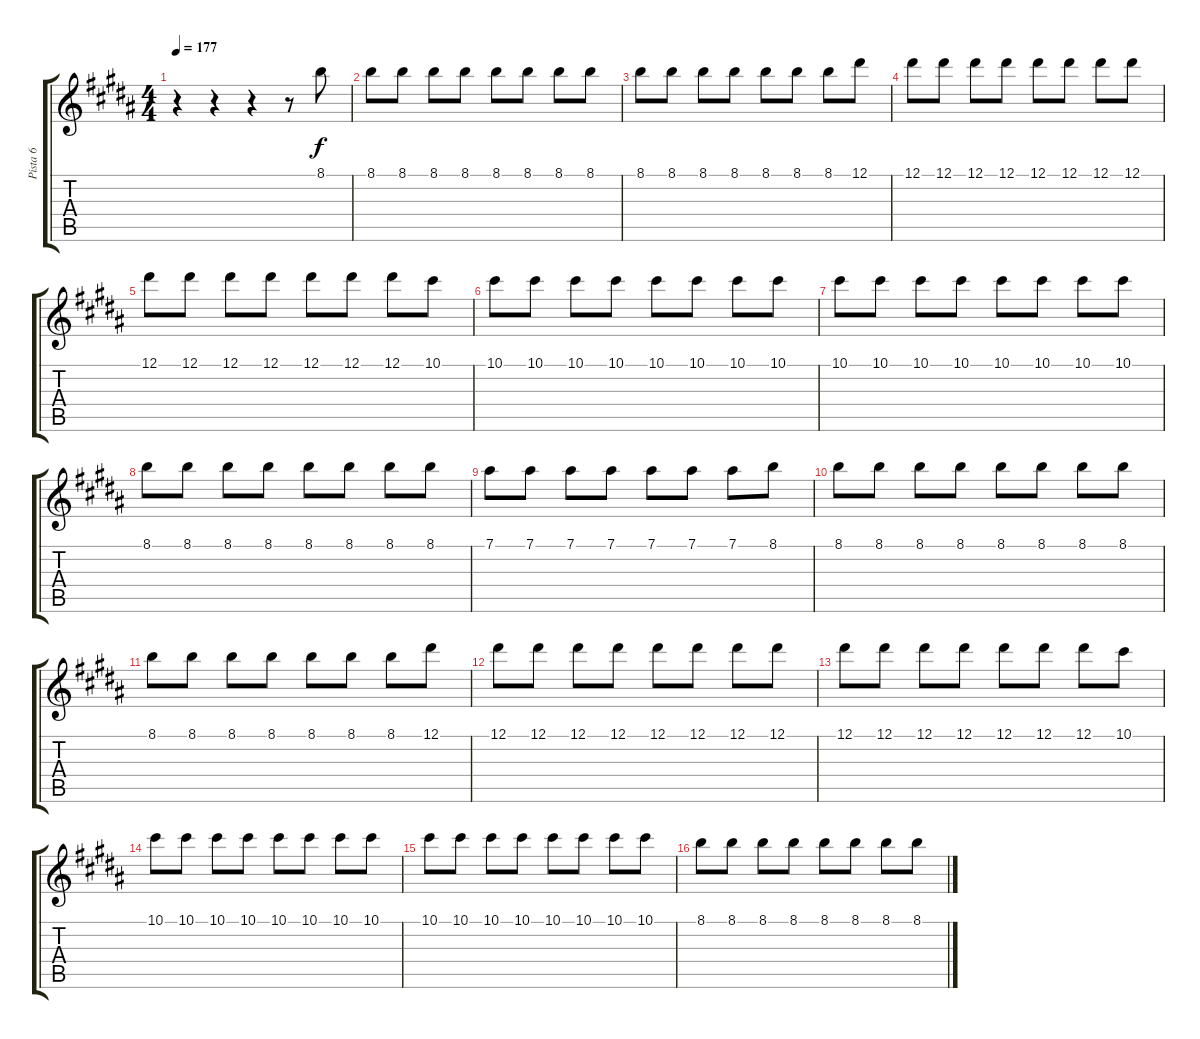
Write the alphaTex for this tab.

\track ("Pista 6" "Pista 6") {instrument overdrivenguitar}
\staff {score tabs}
\tuning (Eb4 Bb3 Gb3 Db3 Ab2 Eb2) {hide}
\ts (4 4)
\tempo 177
\clef g2
\ks g#minor
r.4{dy f} r.4 r.4 r.8 8.1.8{volume 11} |
8.1.8 8.1.8 8.1.8 8.1.8 8.1.8 8.1.8 8.1.8 8.1.8 |
8.1.8 8.1.8 8.1.8 8.1.8 8.1.8 8.1.8 8.1.8 12.1.8 |
12.1.8 12.1.8 12.1.8 12.1.8 12.1.8 12.1.8 12.1.8 12.1.8 |
12.1.8 12.1.8 12.1.8 12.1.8 12.1.8 12.1.8 12.1.8 10.1.8 |
10.1.8 10.1.8 10.1.8 10.1.8 10.1.8 10.1.8 10.1.8 10.1.8 |
10.1.8 10.1.8 10.1.8 10.1.8 10.1.8 10.1.8 10.1.8 10.1.8 |
8.1.8 8.1.8 8.1.8 8.1.8 8.1.8 8.1.8 8.1.8 8.1.8 |
7.1.8 7.1.8 7.1.8 7.1.8 7.1.8 7.1.8 7.1.8 8.1.8 |
8.1.8 8.1.8 8.1.8 8.1.8 8.1.8 8.1.8 8.1.8 8.1.8 |
8.1.8 8.1.8 8.1.8 8.1.8 8.1.8 8.1.8 8.1.8 12.1.8 |
12.1.8 12.1.8 12.1.8 12.1.8 12.1.8 12.1.8 12.1.8 12.1.8 |
12.1.8 12.1.8 12.1.8 12.1.8 12.1.8 12.1.8 12.1.8 10.1.8 |
10.1.8 10.1.8 10.1.8 10.1.8 10.1.8 10.1.8 10.1.8 10.1.8 |
10.1.8 10.1.8 10.1.8 10.1.8 10.1.8 10.1.8 10.1.8 10.1.8 |
8.1.8 8.1.8 8.1.8 8.1.8 8.1.8 8.1.8 8.1.8 8.1.8
